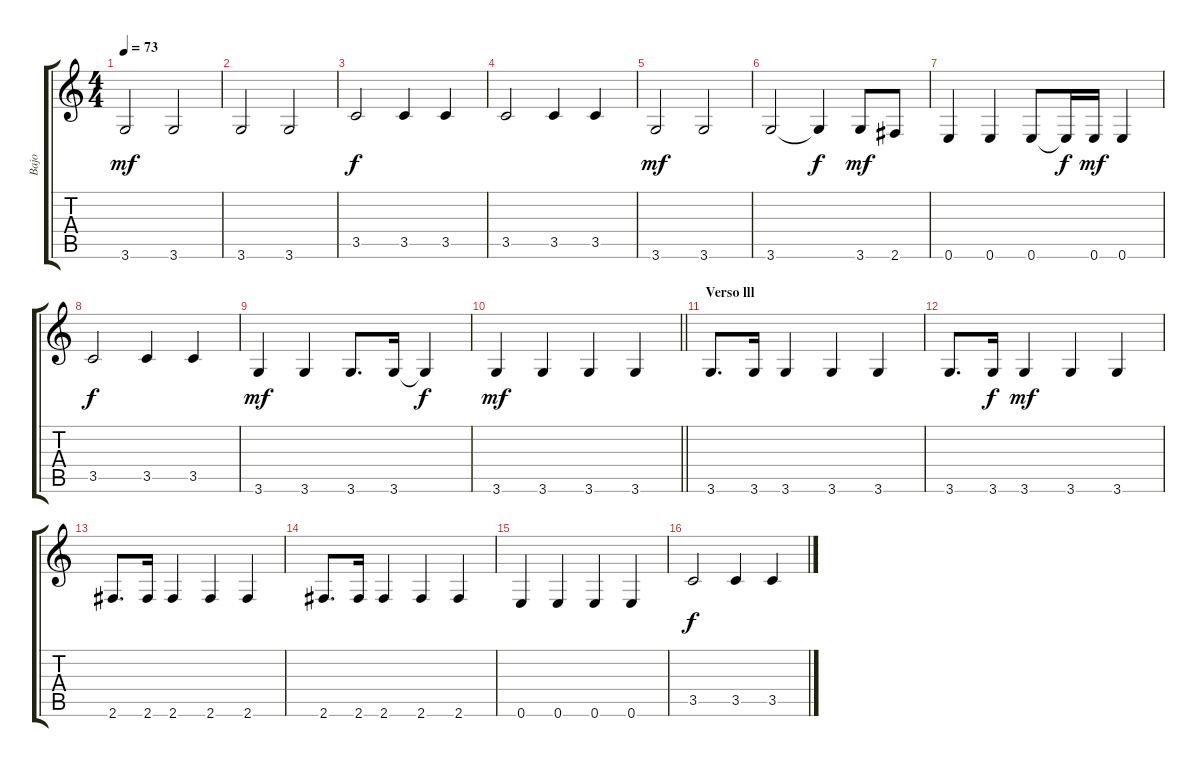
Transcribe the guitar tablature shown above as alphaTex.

\track ("Bajo" "Bajo") {instrument fretlessbass}
\staff {score tabs}
\tuning (E4 B3 G3 D3 A2 E2) {hide}
\ts (4 4)
\tempo 73
\clef g2
\ks c
3.6.2{dy mf} 3.6.2 |
3.6.2 3.6.2 |
3.5.2{dy f} 3.5.4 3.5.4 |
3.5.2 3.5.4 3.5.4 |
3.6.2{dy mf} 3.6.2 |
3.6.2 3.6{t}.4{dy f} 3.6.8{dy mf} 2.6.8 |
0.6.4 0.6.4 0.6.8 0.6{t}.16{dy f} 0.6.16{dy mf} 0.6.4 |
3.5.2{dy f} 3.5.4 3.5.4 |
3.6.4{dy mf} 3.6.4 3.6.8{d} 3.6.16 3.6{t}.4{dy f} |
\barLineRight lightlight
3.6.4{dy mf} 3.6.4 3.6.4 3.6.4 |
\section ("" "Verso lll")
3.6.8{d} 3.6.16 3.6.4 3.6.4 3.6.4 |
3.6.8{d} 3.6.16{dy f} 3.6.4{dy mf} 3.6.4 3.6.4 |
2.6.8{d} 2.6.16 2.6.4 2.6.4 2.6.4 |
2.6.8{d} 2.6.16 2.6.4 2.6.4 2.6.4 |
0.6.4 0.6.4 0.6.4 0.6.4 |
3.5.2{dy f} 3.5.4 3.5.4
